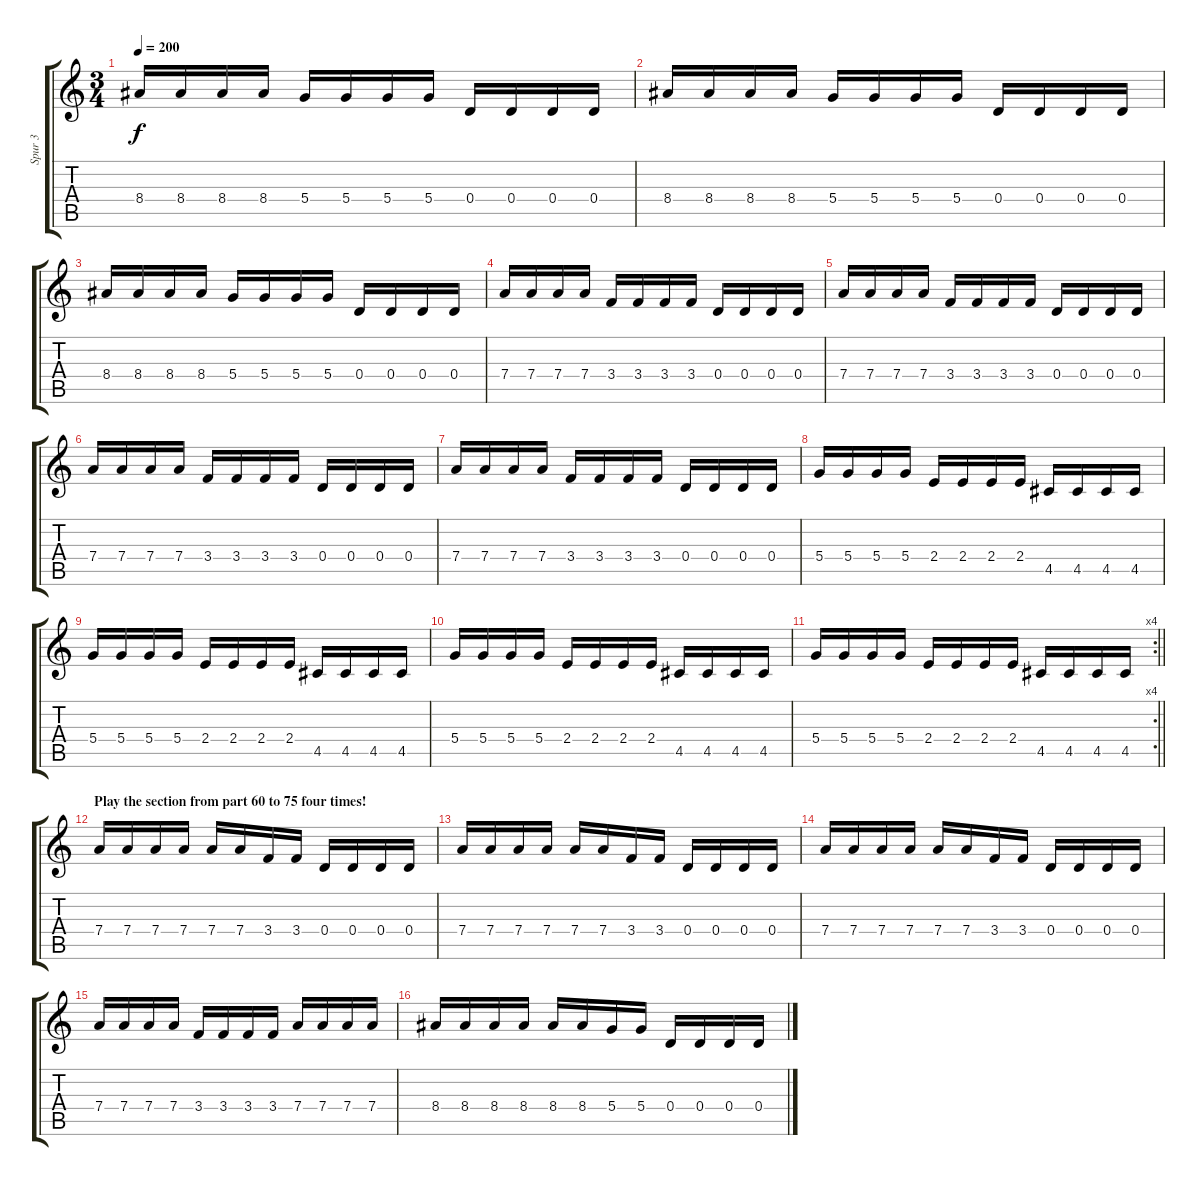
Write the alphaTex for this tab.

\track ("Spur 3" "Spur 3") {instrument distortionguitar}
\staff {score tabs}
\tuning (E4 B3 G3 D3 A2 E2) {hide}
\ts (3 4)
\tempo 200
\clef g2
\ks c
8.4.16{dy f} 8.4.16 8.4.16 8.4.16 5.4.16 5.4.16 5.4.16 5.4.16 0.4.16 0.4.16 0.4.16 0.4.16 |
8.4.16 8.4.16 8.4.16 8.4.16 5.4.16 5.4.16 5.4.16 5.4.16 0.4.16 0.4.16 0.4.16 0.4.16 |
8.4.16 8.4.16 8.4.16 8.4.16 5.4.16 5.4.16 5.4.16 5.4.16 0.4.16 0.4.16 0.4.16 0.4.16 |
7.4.16 7.4.16 7.4.16 7.4.16 3.4.16 3.4.16 3.4.16 3.4.16 0.4.16 0.4.16 0.4.16 0.4.16 |
7.4.16 7.4.16 7.4.16 7.4.16 3.4.16 3.4.16 3.4.16 3.4.16 0.4.16 0.4.16 0.4.16 0.4.16 |
7.4.16 7.4.16 7.4.16 7.4.16 3.4.16 3.4.16 3.4.16 3.4.16 0.4.16 0.4.16 0.4.16 0.4.16 |
7.4.16 7.4.16 7.4.16 7.4.16 3.4.16 3.4.16 3.4.16 3.4.16 0.4.16 0.4.16 0.4.16 0.4.16 |
5.4.16 5.4.16 5.4.16 5.4.16 2.4.16 2.4.16 2.4.16 2.4.16 4.5.16 4.5.16 4.5.16 4.5.16 |
5.4.16 5.4.16 5.4.16 5.4.16 2.4.16 2.4.16 2.4.16 2.4.16 4.5.16 4.5.16 4.5.16 4.5.16 |
5.4.16 5.4.16 5.4.16 5.4.16 2.4.16 2.4.16 2.4.16 2.4.16 4.5.16 4.5.16 4.5.16 4.5.16 |
\rc 4
\barLineRight lightlight
5.4.16 5.4.16 5.4.16 5.4.16 2.4.16 2.4.16 2.4.16 2.4.16 4.5.16 4.5.16 4.5.16 4.5.16 |
\section ("" "Play the section from part 60 to 75 four times!")
7.4.16 7.4.16 7.4.16 7.4.16 7.4.16 7.4.16 3.4.16 3.4.16 0.4.16 0.4.16 0.4.16 0.4.16 |
7.4.16 7.4.16 7.4.16 7.4.16 7.4.16 7.4.16 3.4.16 3.4.16 0.4.16 0.4.16 0.4.16 0.4.16 |
7.4.16 7.4.16 7.4.16 7.4.16 7.4.16 7.4.16 3.4.16 3.4.16 0.4.16 0.4.16 0.4.16 0.4.16 |
7.4.16 7.4.16 7.4.16 7.4.16 3.4.16 3.4.16 3.4.16 3.4.16 7.4.16 7.4.16 7.4.16 7.4.16 |
8.4.16 8.4.16 8.4.16 8.4.16 8.4.16 8.4.16 5.4.16 5.4.16 0.4.16 0.4.16 0.4.16 0.4.16
